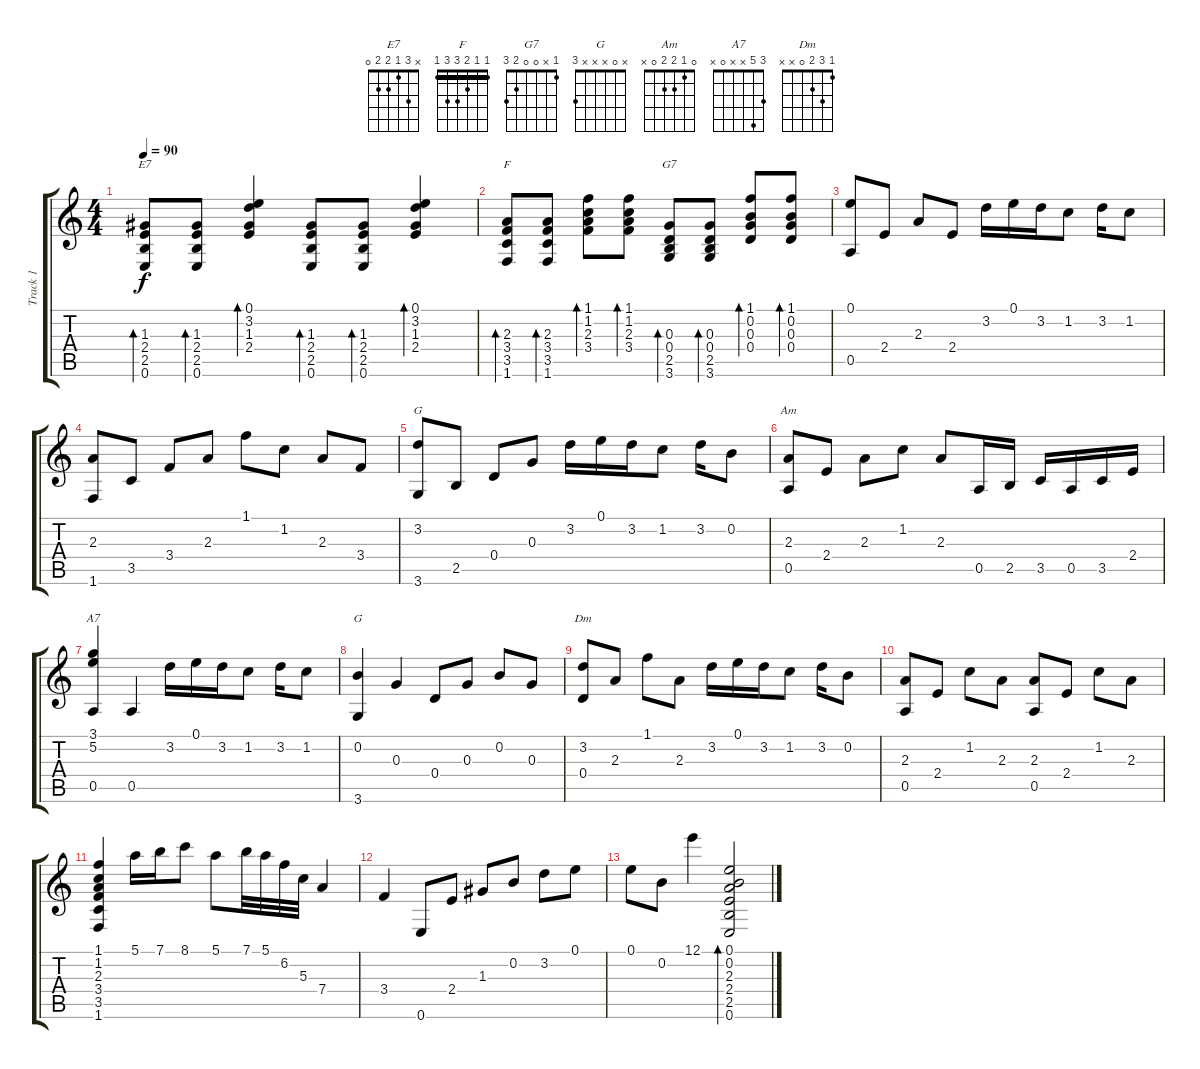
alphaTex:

\track ("Track 1" "Track 1") {instrument acousticguitarsteel}
\staff {score tabs}
\tuning (E4 B3 G3 D3 A2 E2) {hide}
\chord ("E7" x 3 1 2 2 0)
\chord ("F" 1 1 2 3 3 1) {barre 1}
\chord ("G7" 1 x 0 0 2 3)
\chord ("G" 0 3 0 0 2 3)
\chord ("Am" 0 1 2 2 0 x)
\chord ("A7" 3 5 x x 0 x)
\chord ("G" x 0 x x x 3)
\chord ("Dm" 1 3 2 0 x x)
\ts (4 4)
\tempo 90
\clef g2
\ks c
(1.3 2.4 2.5 0.6).8{bd 60 ch "E7" dy f} (1.3 2.4 2.5 0.6).8{bd 60} (0.1 3.2 1.3 2.4).4{bd 60} (1.3 2.4 2.5 0.6).8{bd 60} (1.3 2.4 2.5 0.6).8{bd 60} (0.1 3.2 1.3 2.4).4{bd 60} |
(2.3 3.4 3.5 1.6).8{bd 60 ch "F"} (2.3 3.4 3.5 1.6).8{bd 60} (1.1 1.2 2.3 3.4).8{bd 60} (1.1 1.2 2.3 3.4).8{bd 60} (0.3 0.4 2.5 3.6).8{bd 60 ch "G7"} (0.3 0.4 2.5 3.6).8{bd 60} (1.1 0.2 0.3 0.4).8{bd 60} (1.1 0.2 0.3 0.4).8{bd 60} |
(0.1 0.5).8 2.4.8 2.3.8 2.4.8 3.2.16 0.1.16 3.2.16 1.2.8 3.2.16 1.2.8 |
(2.3 1.6).8 3.5.8 3.4.8 2.3.8 1.1.8 1.2.8 2.3.8 3.4.8 |
(3.2 3.6).8{ch "G"} 2.5.8 0.4.8 0.3.8 3.2.16 0.1.16 3.2.16 1.2.8 3.2.16 0.2.8 |
(2.3 0.5).8{ch "Am"} 2.4.8 2.3.8 1.2.8 2.3.8 0.5.16 2.5.16 3.5.16 0.5.16 3.5.16 2.4.16 |
(3.1 5.2 0.5).4{ch "A7"} 0.5.4 3.2.16 0.1.16 3.2.16 1.2.8 3.2.16 1.2.8 |
(0.2 3.6).4{ch "G"} 0.3.4 0.4.8 0.3.8 0.2.8 0.3.8 |
(3.2 0.4).8{ch "Dm"} 2.3.8 1.1.8 2.3.8 3.2.16 0.1.16 3.2.16 1.2.8 3.2.16 0.2.8 |
(2.3 0.5).8 2.4.8 1.2.8 2.3.8 (2.3 0.5).8 2.4.8 1.2.8 2.3.8 |
(1.1 1.2 2.3 3.4 3.5 1.6).4 5.1.16 7.1.16 8.1.8 5.1.8 7.1.32 5.1.32 6.2.32 5.3.32 7.4.4 |
3.4.4 0.6.8 2.4.8 1.3.8 0.2.8 3.2.8 0.1.8 |
0.1.8 0.2.8 12.1.4 (0.1 0.2 2.3 2.4 2.5 0.6).2{bd 240}
